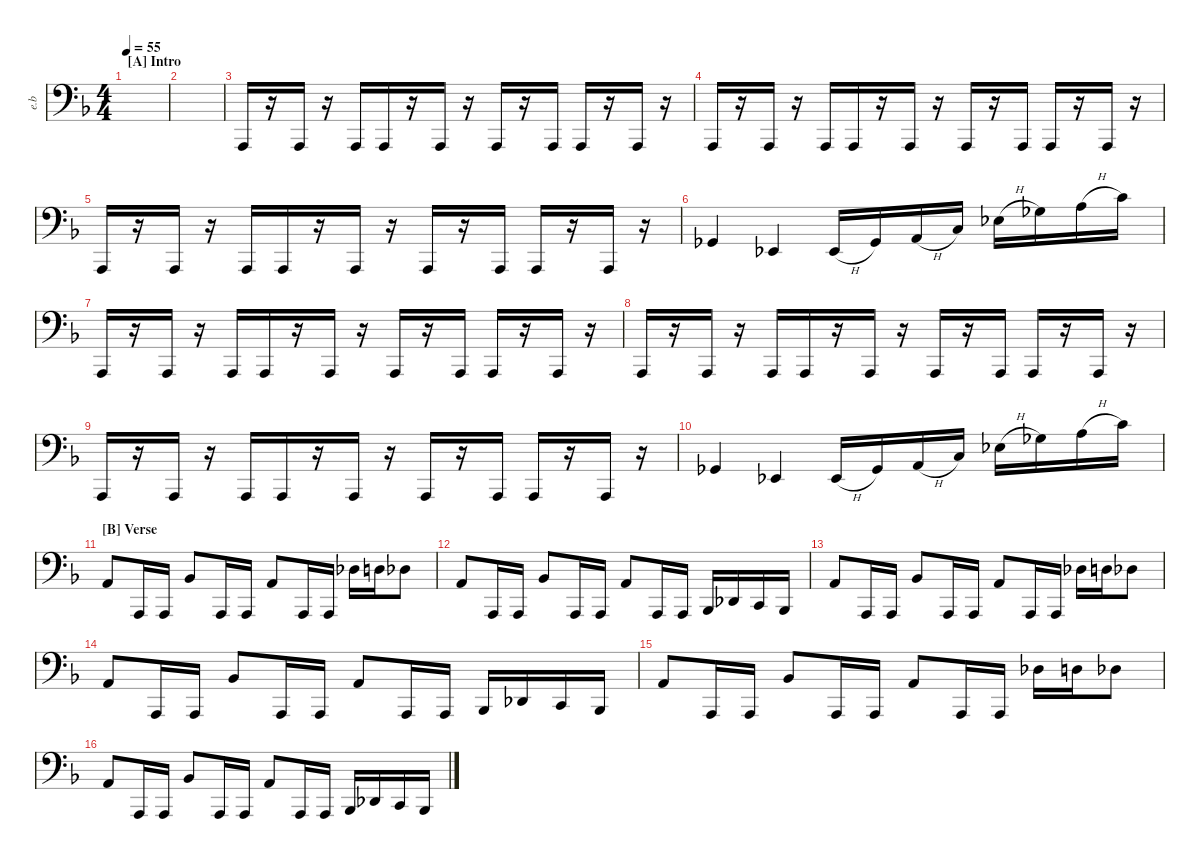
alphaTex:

\defaultSystemsLayout 4
\hideDynamics
\bracketExtendMode nobrackets
\otherSystemsTrackNameOrientation horizontal
\track ("Electric Bass" "e.b") {instrument electricbassfinger}
\staff {score}
\tuning (G2 D2 A1 E1 A0)
\ts (4 4)
\section ("A" "Intro")
\tempo 55
\clef f4
\ks dminor
|
|
0.5.16 r.16 0.5.16 r.16 0.5.16 0.5.16 r.16 0.5.16 r.16 0.5.16 r.16 0.5.16 0.5.16 r.16 0.5.16 r.16 |
0.5.16 r.16 0.5.16 r.16 0.5.16 0.5.16 r.16 0.5.16 r.16 0.5.16 r.16 0.5.16 0.5.16 r.16 0.5.16 r.16 |
0.5.16 r.16 0.5.16 r.16 0.5.16 0.5.16 r.16 0.5.16 r.16 0.5.16 r.16 0.5.16 0.5.16 r.16 0.5.16 r.16 |
9.5.4 6.5.4 6.5{h}.16 9.5.16 5.4{h}.16 8.4.16 6.3{h}.16 9.3.16 7.2{h}.16 10.2.16 |
0.5.16 r.16 0.5.16 r.16 0.5.16 0.5.16 r.16 0.5.16 r.16 0.5.16 r.16 0.5.16 0.5.16 r.16 0.5.16 r.16 |
0.5.16 r.16 0.5.16 r.16 0.5.16 0.5.16 r.16 0.5.16 r.16 0.5.16 r.16 0.5.16 0.5.16 r.16 0.5.16 r.16 |
0.5.16 r.16 0.5.16 r.16 0.5.16 0.5.16 r.16 0.5.16 r.16 0.5.16 r.16 0.5.16 0.5.16 r.16 0.5.16 r.16 |
9.5.4 6.5.4 6.5{h}.16 9.5.16 5.4{h}.16 8.4.16 6.3{h}.16 9.3.16 7.2{h}.16 10.2.16 |
\section ("B" "Verse")
5.4.8 0.5.16 0.5.16 6.4.8 0.5.16 0.5.16 5.4.8 0.5.16 0.5.16 9.4.16 10.4.16 9.4.8 |
5.4.8 0.5.16 0.5.16 6.4.8 0.5.16 0.5.16 5.4.8 0.5.16 0.5.16 1.5.16 4.5.16 3.5.16 1.5.16 |
5.4.8 0.5.16 0.5.16 6.4.8 0.5.16 0.5.16 5.4.8 0.5.16 0.5.16 9.4.16 10.4.16 9.4.8 |
5.4.8 0.5.16 0.5.16 6.4.8 0.5.16 0.5.16 5.4.8 0.5.16 0.5.16 1.5.16 4.5.16 3.5.16 1.5.16 |
5.4.8 0.5.16 0.5.16 6.4.8 0.5.16 0.5.16 5.4.8 0.5.16 0.5.16 9.4.16 10.4.16 9.4.8 |
5.4.8 0.5.16 0.5.16 6.4.8 0.5.16 0.5.16 5.4.8 0.5.16 0.5.16 1.5.16 4.5.16 3.5.16 1.5.16
